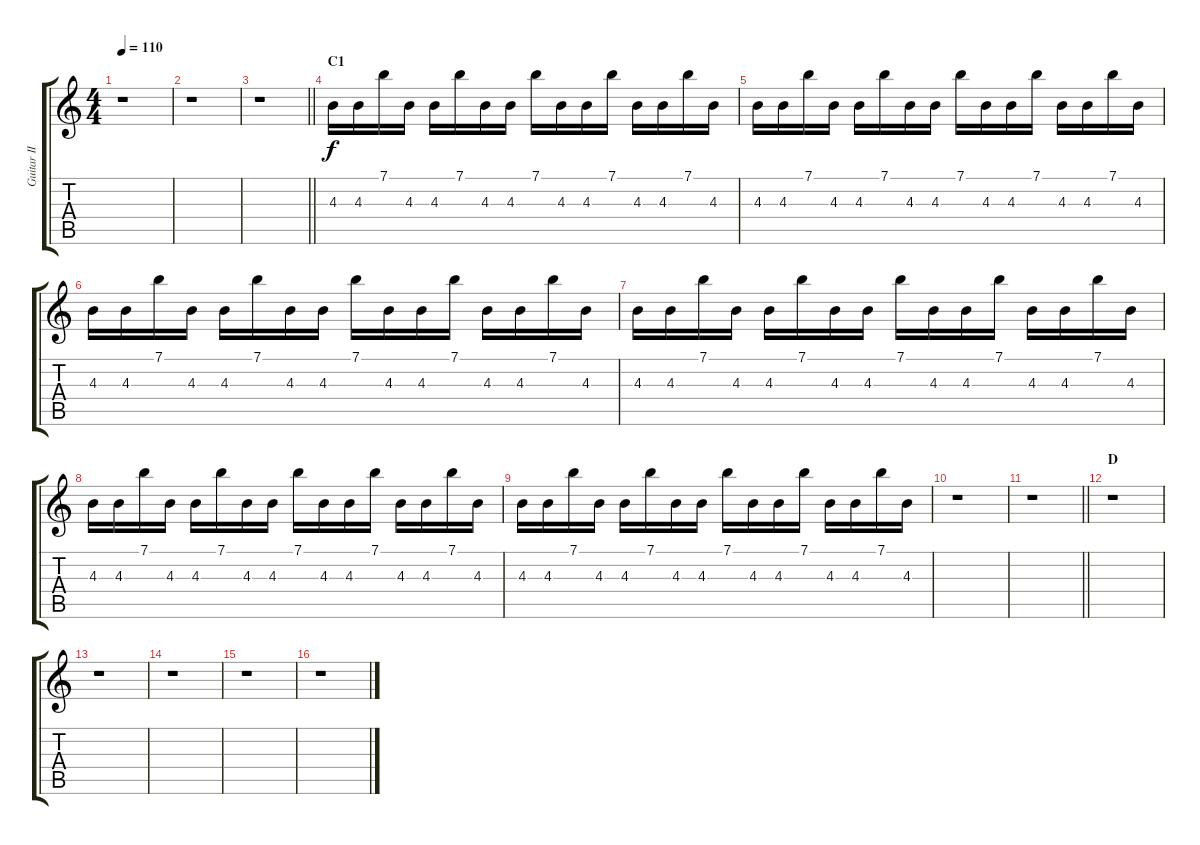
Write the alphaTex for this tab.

\track ("Guitar II" "Guitar II") {instrument overdrivenguitar}
\staff {score tabs}
\tuning (E4 B3 G3 D3 A2 E2) {hide}
\ts (4 4)
\tempo 110
\clef g2
\ks c
r.1{dy f} |
r.1 |
\barLineRight lightlight
r.1 |
\section ("" "C1")
4.3.16 4.3.16 7.1.16 4.3.16 4.3.16 7.1.16 4.3.16 4.3.16 7.1.16 4.3.16 4.3.16 7.1.16 4.3.16 4.3.16 7.1.16 4.3.16 |
4.3.16 4.3.16 7.1.16 4.3.16 4.3.16 7.1.16 4.3.16 4.3.16 7.1.16 4.3.16 4.3.16 7.1.16 4.3.16 4.3.16 7.1.16 4.3.16 |
4.3.16 4.3.16 7.1.16 4.3.16 4.3.16 7.1.16 4.3.16 4.3.16 7.1.16 4.3.16 4.3.16 7.1.16 4.3.16 4.3.16 7.1.16 4.3.16 |
4.3.16 4.3.16 7.1.16 4.3.16 4.3.16 7.1.16 4.3.16 4.3.16 7.1.16 4.3.16 4.3.16 7.1.16 4.3.16 4.3.16 7.1.16 4.3.16 |
4.3.16 4.3.16 7.1.16 4.3.16 4.3.16 7.1.16 4.3.16 4.3.16 7.1.16 4.3.16 4.3.16 7.1.16 4.3.16 4.3.16 7.1.16 4.3.16 |
4.3.16 4.3.16 7.1.16 4.3.16 4.3.16 7.1.16 4.3.16 4.3.16 7.1.16 4.3.16 4.3.16 7.1.16 4.3.16 4.3.16 7.1.16 4.3.16 |
r.1 |
\barLineRight lightlight
r.1 |
\section ("" "D")
r.1 |
r.1 |
r.1 |
r.1 |
r.1
